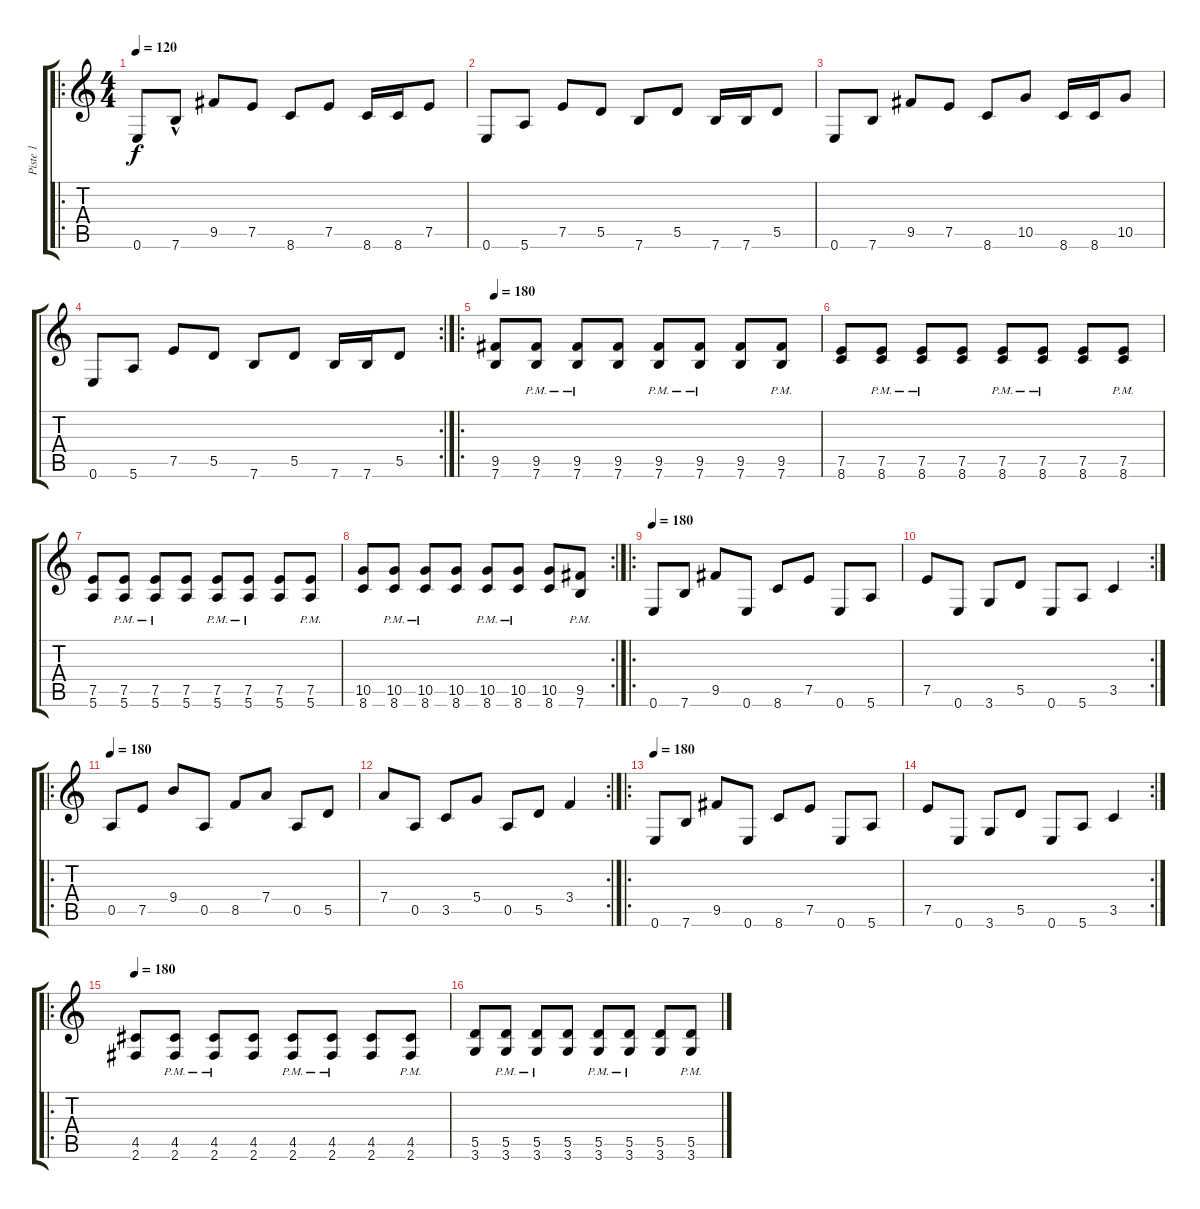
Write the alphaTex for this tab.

\track ("Piste 1" "Piste 1") {instrument distortionguitar}
\staff {score tabs}
\tuning (E4 B3 G3 D3 A2 E2) {hide}
\ro
\ts (4 4)
\tempo 120
\clef g2
\ks c
0.6.8{dy f instrument distortionguitar} 7.6{hac}.8 9.5.8 7.5.8 8.6.8 7.5.8 8.6.16 8.6.16 7.5.8 |
0.6.8 5.6.8 7.5.8 5.5.8 7.6.8 5.5.8 7.6.16 7.6.16 5.5.8 |
0.6.8 7.6.8 9.5.8 7.5.8 8.6.8 10.5.8 8.6.16 8.6.16 10.5.8 |
\rc 2
0.6.8 5.6.8 7.5.8 5.5.8 7.6.8 5.5.8 7.6.16 7.6.16 5.5.8 |
\ro
\tempo 180
(9.5 7.6).8 (9.5{pm} 7.6{pm}).8 (9.5{pm} 7.6{pm}).8 (9.5 7.6).8 (9.5{pm} 7.6{pm}).8 (9.5{pm} 7.6{pm}).8 (9.5 7.6).8 (9.5{pm} 7.6{pm}).8 |
(7.5 8.6).8 (7.5{pm} 8.6{pm}).8 (7.5{pm} 8.6{pm}).8 (7.5 8.6).8 (7.5{pm} 8.6{pm}).8 (7.5{pm} 8.6{pm}).8 (7.5 8.6).8 (7.5{pm} 8.6{pm}).8 |
(7.5 5.6).8 (7.5{pm} 5.6{pm}).8 (7.5{pm} 5.6{pm}).8 (7.5 5.6).8 (7.5{pm} 5.6{pm}).8 (7.5{pm} 5.6{pm}).8 (7.5 5.6).8 (7.5{pm} 5.6{pm}).8 |
\rc 2
(10.5 8.6).8 (10.5{pm} 8.6{pm}).8 (10.5{pm} 8.6{pm}).8 (10.5 8.6).8 (10.5{pm} 8.6{pm}).8 (10.5{pm} 8.6{pm}).8 (10.5 8.6).8 (9.5{pm} 7.6{pm}).8 |
\ro
\tempo 180
0.6.8 7.6.8 9.5.8 0.6.8 8.6.8 7.5.8 0.6.8 5.6.8 |
\rc 2
7.5.8 0.6.8 3.6.8 5.5.8 0.6.8 5.6.8 3.5.4 |
\ro
\tempo 180
0.5.8 7.5.8 9.4.8 0.5.8 8.5.8 7.4.8 0.5.8 5.5.8 |
\rc 2
7.4.8 0.5.8 3.5.8 5.4.8 0.5.8 5.5.8 3.4.4 |
\ro
\tempo 180
0.6.8 7.6.8 9.5.8 0.6.8 8.6.8 7.5.8 0.6.8 5.6.8 |
\rc 2
7.5.8 0.6.8 3.6.8 5.5.8 0.6.8 5.6.8 3.5.4 |
\ro
\tempo 180
(4.5 2.6).8 (4.5{pm} 2.6{pm}).8 (4.5{pm} 2.6{pm}).8 (4.5 2.6).8 (4.5{pm} 2.6{pm}).8 (4.5{pm} 2.6{pm}).8 (4.5 2.6).8 (4.5{pm} 2.6{pm}).8 |
(5.5 3.6).8 (5.5{pm} 3.6{pm}).8 (5.5{pm} 3.6{pm}).8 (5.5 3.6).8 (5.5{pm} 3.6{pm}).8 (5.5{pm} 3.6{pm}).8 (5.5 3.6).8 (5.5{pm} 3.6{pm}).8
